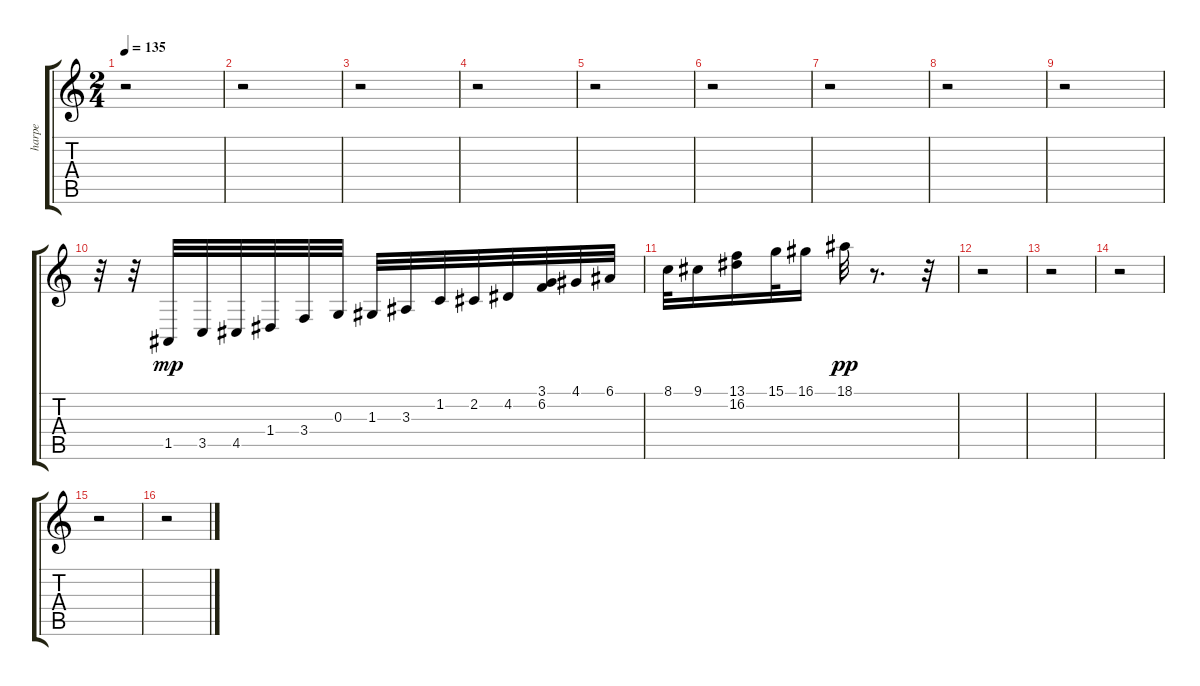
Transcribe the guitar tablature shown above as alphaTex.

\track ("harpe" "harpe") {instrument orchestralharp}
\staff {score tabs}
\tuning (E4 B3 G3 D3 A2 E2) {hide}
\ts (2 4)
\tempo 135
\clef g2
\ks c
r.2{dy mf} |
r.2 |
r.2 |
r.2 |
r.2 |
r.2 |
r.2 |
r.2 |
r.2 |
r.32 r.32 1.5.32{dy mp} 3.5.32 4.5.32 1.4.32 3.4.32 0.3.32 1.3.32 3.3.32 1.2.32 2.2.32 4.2.32 (3.1 6.2).32 4.1.32 6.1.32 |
8.1.32 9.1.16 (13.1 16.2).16 15.1.32 16.1.16 18.1.32{dy pp} r.8{d} r.32 |
r.2 |
r.2 |
r.2 |
r.2 |
r.2
